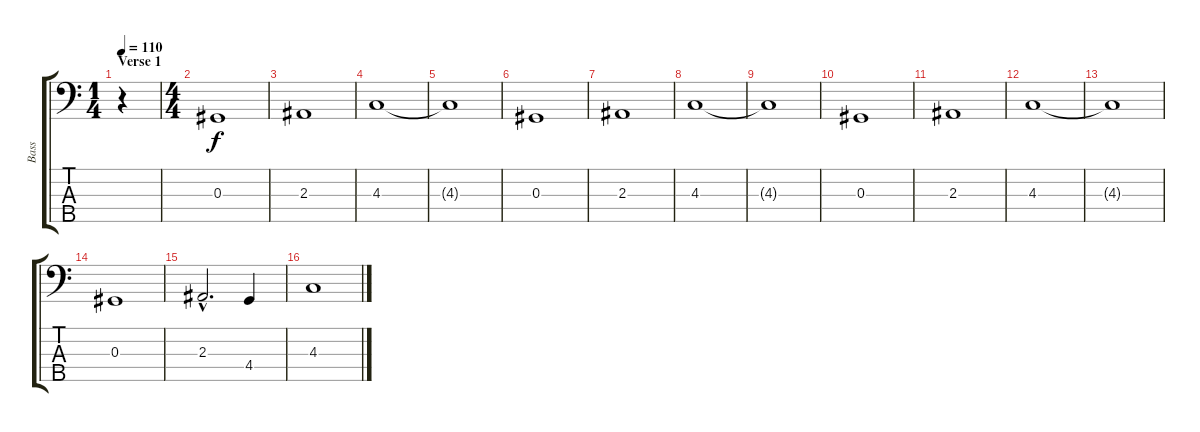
\track ("Bass" "Bass") {instrument electricbasspick}
\staff {score tabs}
\tuning (Gb2 Db2 Ab1 Eb1 Bb0) {hide}
\ts (1 4)
\section ("" "Verse 1")
\tempo 110
\clef f4
\ks c
r.4{dy f instrument electricbasspick} |
\ts (4 4)
0.3.1{volume 12 instrument electricbasspick} |
2.3.1 |
4.3.1 |
4.3{t}.1 |
0.3.1 |
2.3.1 |
4.3.1 |
4.3{t}.1 |
0.3.1 |
2.3.1 |
4.3.1 |
4.3{t}.1 |
0.3.1 |
2.3{hac}.2{d} 4.4.4 |
4.3.1
